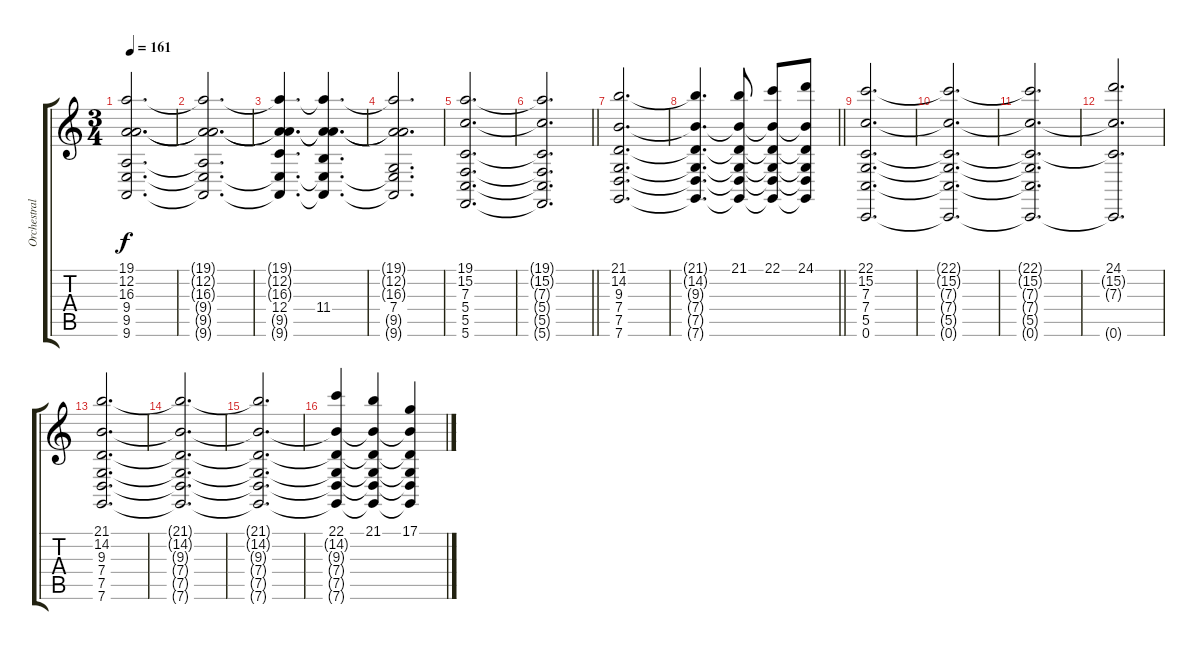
\track ("Orchestral Ensemble" "Orchestral") {instrument stringensemble1}
\staff {score tabs}
\tuning (D4 A3 F3 C3 G2 C2) {hide}
\ts (3 4)
\tempo 161
\clef g2
\ks c
(19.1 12.2 16.3 9.4 9.5 9.6).2{d dy f} |
(19.1{t} 12.2{t} 16.3{t} 9.4{t} 9.5{t} 9.6{t}).2{d} |
(19.1{t} 12.2{t} 16.3{t} 12.4 9.5{t} 9.6{t}).4{d} (19.1{t} 12.2{t} 16.3{t} 11.4 9.5{t} 9.6{t}).4{d} |
(19.1{t} 12.2{t} 16.3{t} 7.4 9.5{t} 9.6{t}).2{d} |
(19.1 15.2 7.3 5.4 5.5 5.6).2{d} |
\barLineRight lightlight
(19.1{t} 15.2{t} 7.3{t} 5.4{t} 5.5{t} 5.6{t}).2{d} |
(21.1 14.2 9.3 7.4 7.5 7.6).2{d} |
\barLineRight lightlight
(21.1{t} 14.2{t} 9.3{t} 7.4{t} 7.5{t} 7.6{t}).4{d} (21.1 14.2{t} 9.3{t} 7.4{t} 7.5{t} 7.6{t}).8 (22.1 14.2{t} 9.3{t} 7.4{t} 7.5{t} 7.6{t}).8 (24.1 14.2{t} 9.3{t} 7.4{t} 7.5{t} 7.6{t}).8 |
(22.1 15.2 7.3 7.4 5.5 0.6).2{d} |
(22.1{t} 15.2{t} 7.3{t} 7.4{t} 5.5{t} 0.6{t}).2{d} |
(22.1{t} 15.2{t} 7.3{t} 7.4{t} 5.5{t} 0.6{t}).2{d} |
(24.1 15.2{t} 7.3{t} 0.6{t}).2{d} |
(21.1 14.2 9.3 7.4 7.5 7.6).2{d} |
(21.1{t} 14.2{t} 9.3{t} 7.4{t} 7.5{t} 7.6{t}).2{d} |
(21.1{t} 14.2{t} 9.3{t} 7.4{t} 7.5{t} 7.6{t}).2{d} |
(22.1 14.2{t} 9.3{t} 7.4{t} 7.5{t} 7.6{t}).4 (21.1 14.2{t} 9.3{t} 7.4{t} 7.5{t} 7.6{t}).4 (17.1 14.2{t} 9.3{t} 7.4{t} 7.5{t} 7.6{t}).4
